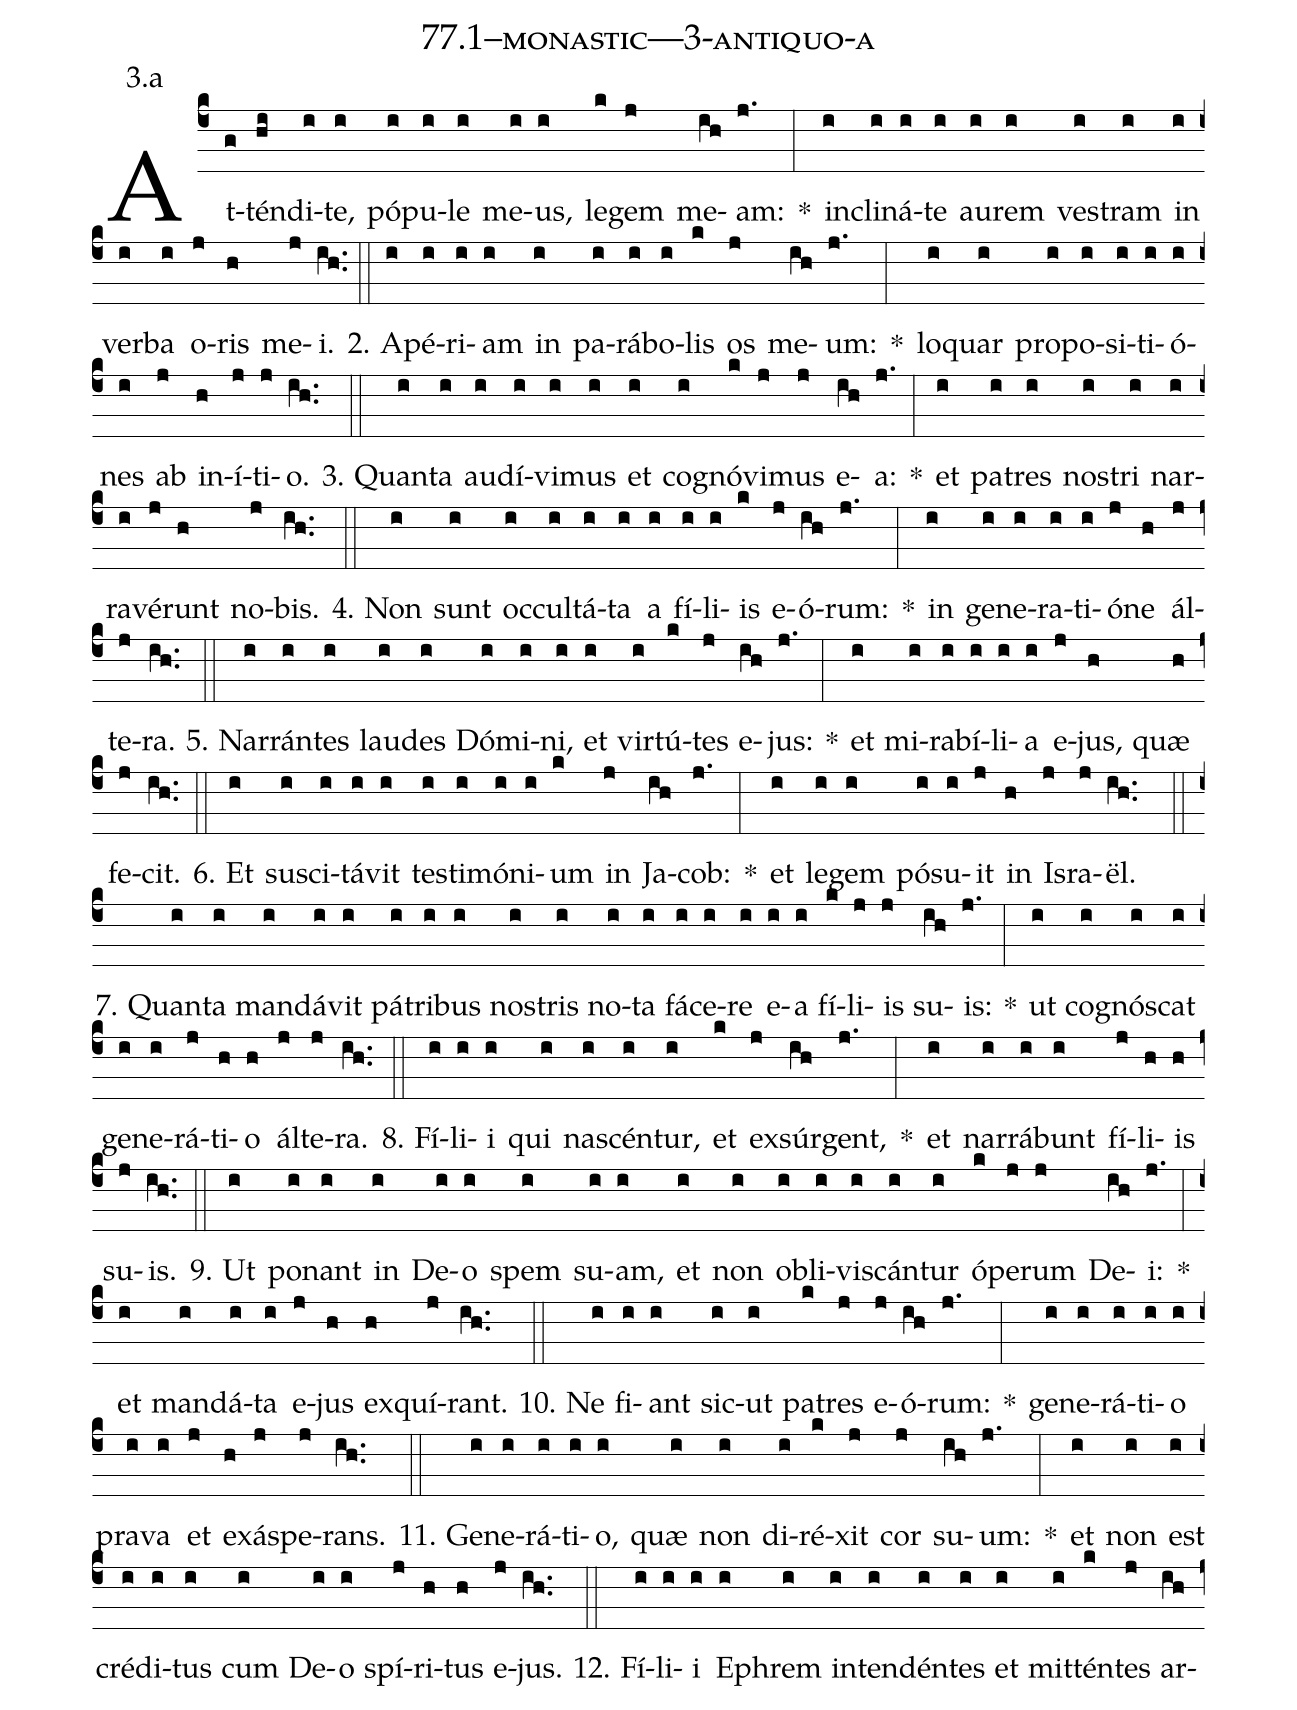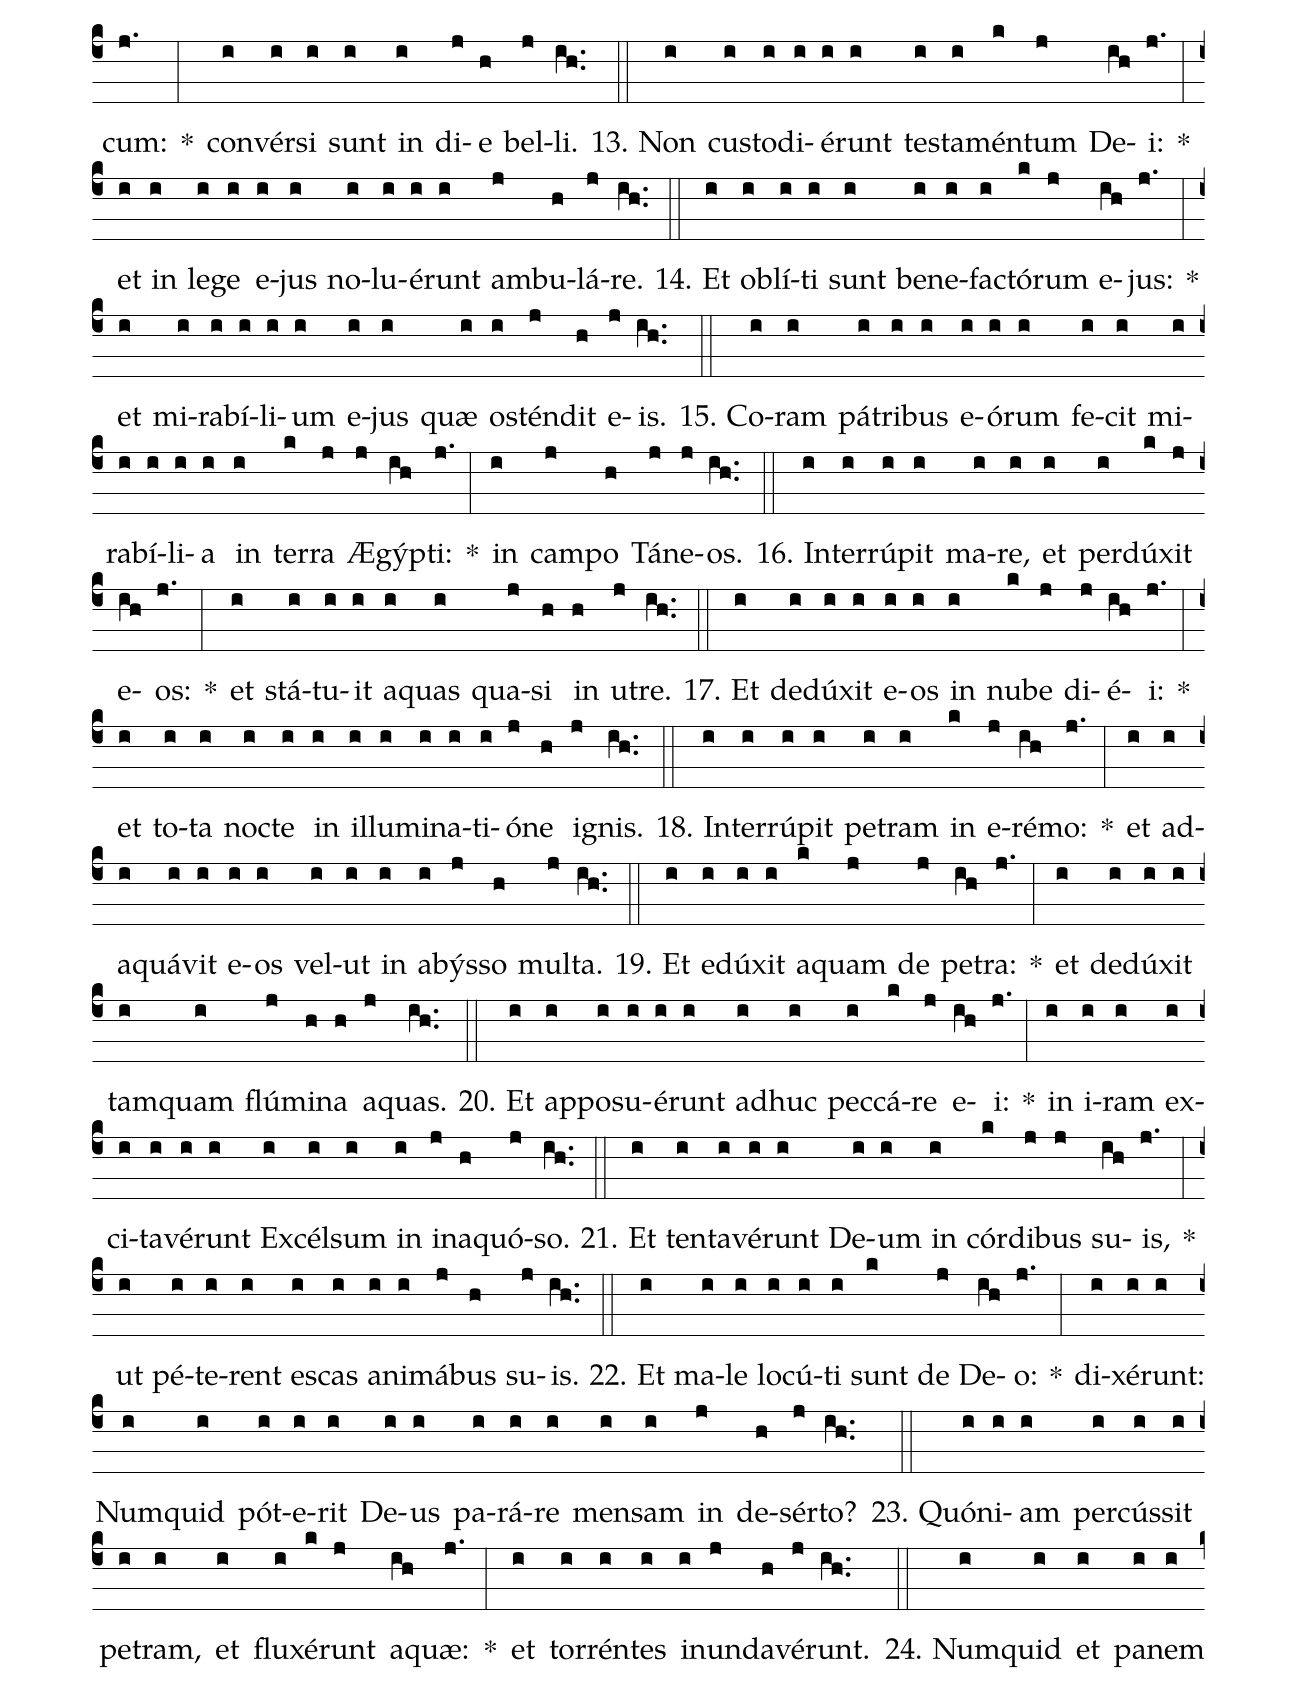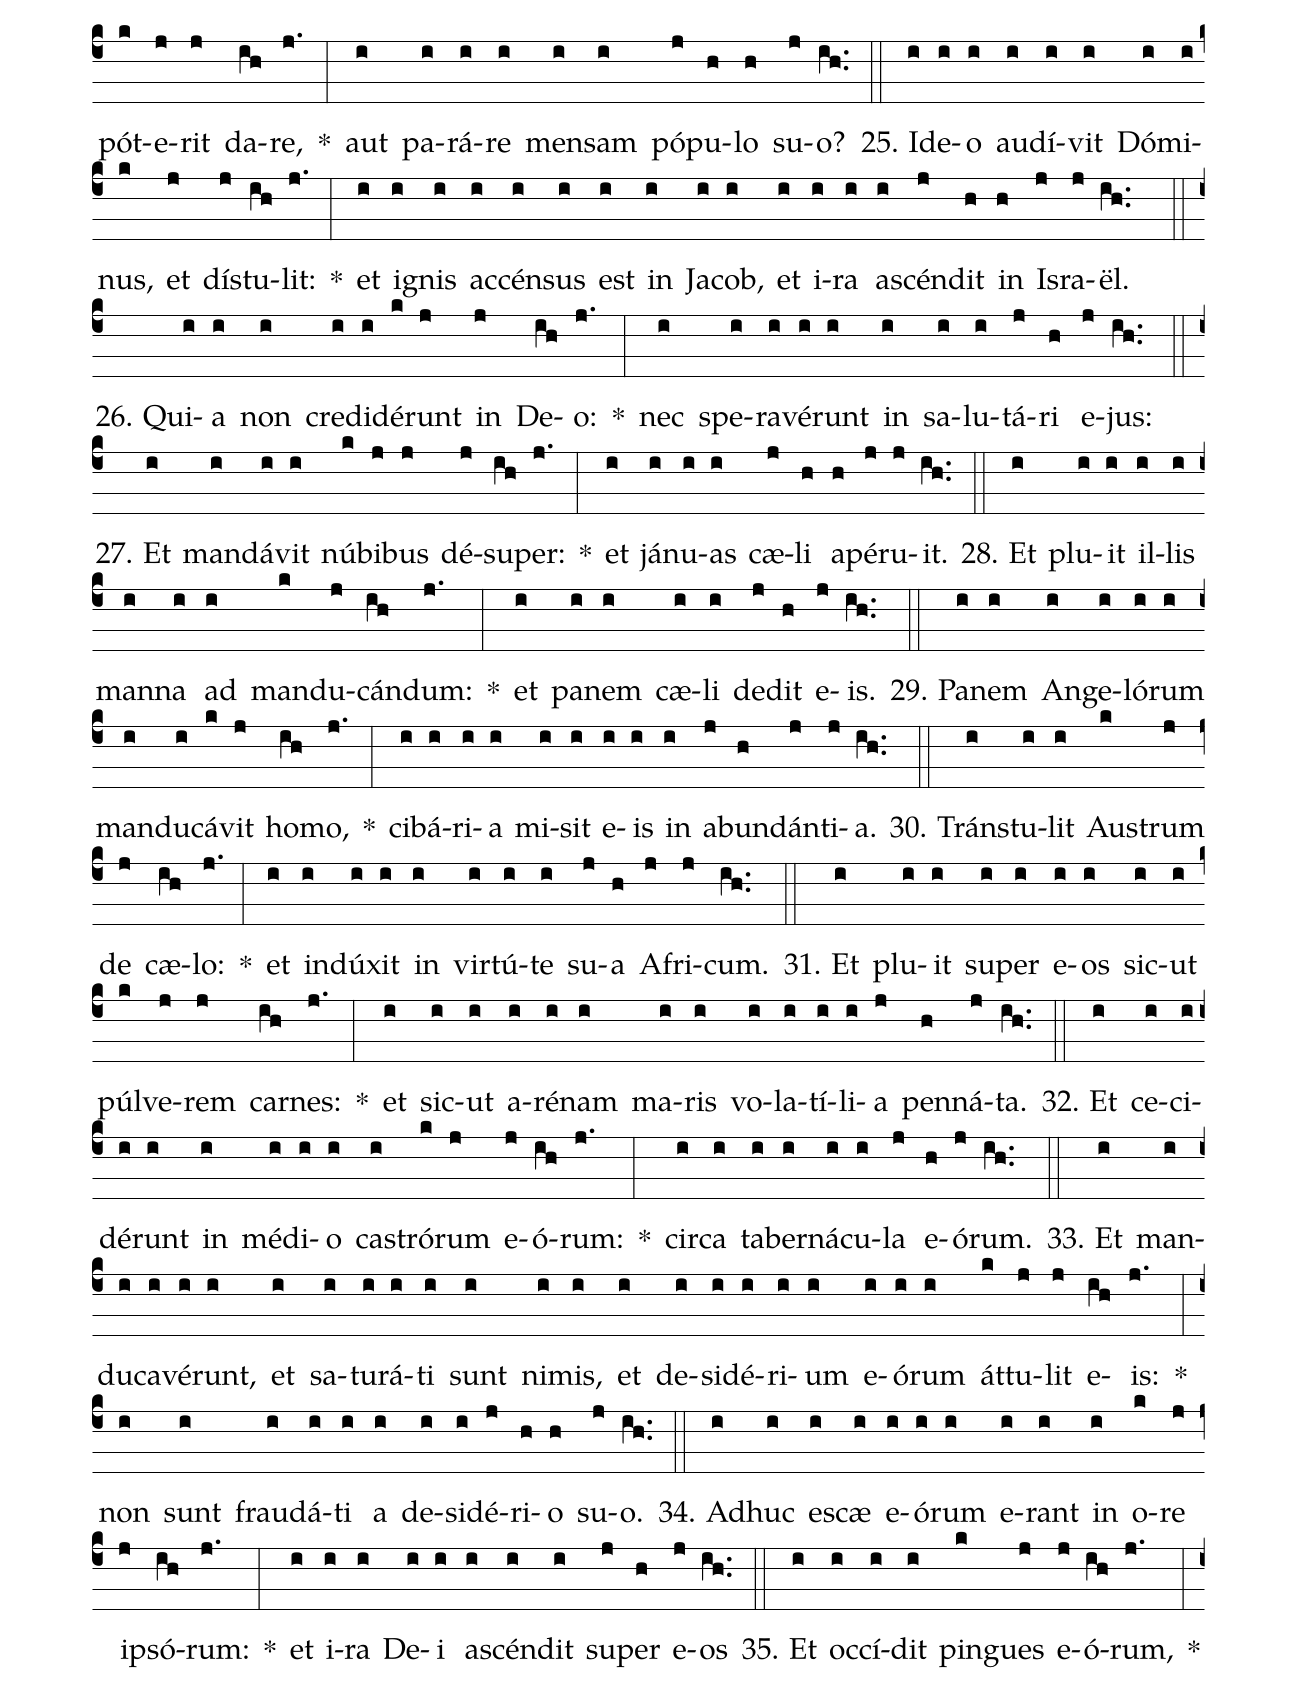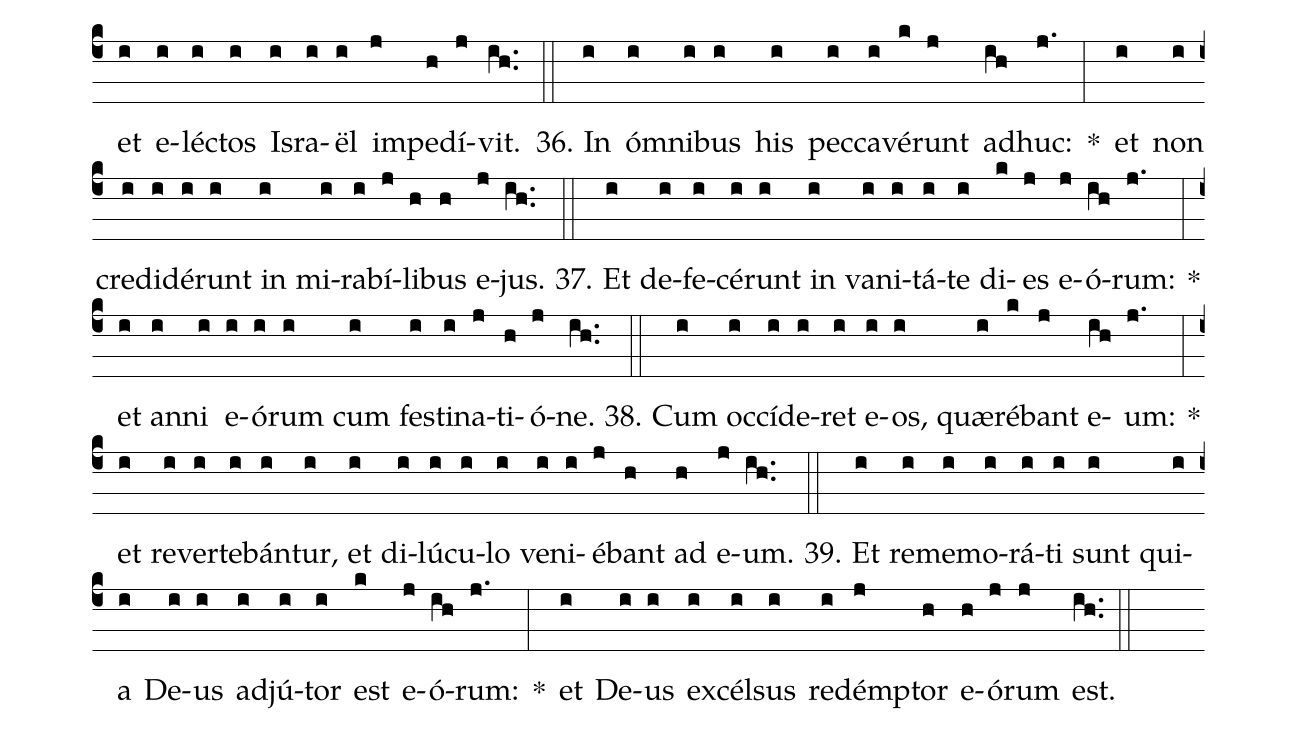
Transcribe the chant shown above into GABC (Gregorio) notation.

name: 77.1--monastic---3-antiquo-a;
annotation: 3.a;
%%
(c4)At(g)tén(hi)di(i)te,(i) pó(i)pu(i)le(i) me(i)us,(i) le(k)gem(j) me(ih)am:(j.) *(:) in(i)cli(i)ná(i)te(i) au(i)rem(i) ves(i)tram(i) in(i) ver(i)ba(i) o(j)ris(h) me(j)i.(ih..) (::)
2. A(i)pé(i)ri(i)am(i) in(i) pa(i)rá(i)bo(i)lis(k) os(j) me(ih)um:(j.) *(:) lo(i)quar(i) pro(i)po(i)si(i)ti(i)ó(i)nes(i) ab(j) in(h)í(j)ti(j)o.(ih..) (::)
3. Quan(i)ta(i) au(i)dí(i)vi(i)mus(i) et(i) co(i)gnó(k)vi(j)mus(j) e(ih)a:(j.) *(:) et(i) pa(i)tres(i) nos(i)tri(i) nar(i)ra(i)vé(j)runt(h) no(j)bis.(ih..) (::)
4. Non(i) sunt(i) oc(i)cul(i)tá(i)ta(i) a(i) fí(i)li(i)is(k) e(j)ó(ih)rum:(j.) *(:) in(i) ge(i)ne(i)ra(i)ti(i)ó(j)ne(h) ál(j)te(j)ra.(ih..) (::)
5. Nar(i)rán(i)tes(i) lau(i)des(i) Dó(i)mi(i)ni,(i) et(i) vir(i)tú(k)tes(j) e(ih)jus:(j.) *(:) et(i) mi(i)ra(i)bí(i)li(i)a(i) e(j)jus,(h) quæ(h) fe(j)cit.(ih..) (::)
6. Et(i) su(i)sci(i)tá(i)vit(i) tes(i)ti(i)mó(i)ni(i)um(k) in(j) Ja(ih)cob:(j.) *(:) et(i) le(i)gem(i) pó(i)su(i)it(j) in(h) Is(j)ra(j)ël.(ih..) (::)
7. Quan(i)ta(i) man(i)dá(i)vit(i) pá(i)tri(i)bus(i) nos(i)tris(i) no(i)ta(i) fá(i)ce(i)re(i) e(i)a(i) fí(k)li(j)is(j) su(ih)is:(j.) *(:) ut(i) co(i)gnós(i)cat(i) ge(i)ne(i)rá(j)ti(h)o(h) ál(j)te(j)ra.(ih..) (::)
8. Fí(i)li(i)i(i) qui(i) na(i)scén(i)tur,(i) et(k) ex(j)súr(ih)gent,(j.) *(:) et(i) nar(i)rá(i)bunt(i) fí(j)li(h)is(h) su(j)is.(ih..) (::)
9. Ut(i) po(i)nant(i) in(i) De(i)o(i) spem(i) su(i)am,(i) et(i) non(i) ob(i)li(i)vis(i)cán(i)tur(i) ó(k)pe(j)rum(j) De(ih)i:(j.) *(:) et(i) man(i)dá(i)ta(i) e(j)jus(h) ex(h)quí(j)rant.(ih..) (::)
10. Ne(i) fi(i)ant(i) sic(i)ut(i) pa(k)tres(j) e(j)ó(ih)rum:(j.) *(:) ge(i)ne(i)rá(i)ti(i)o(i) pra(i)va(i) et(j) ex(h)ás(j)pe(j)rans.(ih..) (::)
11. Ge(i)ne(i)rá(i)ti(i)o,(i) quæ(i) non(i) di(i)ré(k)xit(j) cor(j) su(ih)um:(j.) *(:) et(i) non(i) est(i) cré(i)di(i)tus(i) cum(i) De(i)o(i) spí(j)ri(h)tus(h) e(j)jus.(ih..) (::)
12. Fí(i)li(i)i(i) E(i)phrem(i) in(i)ten(i)dén(i)tes(i) et(i) mit(i)tén(k)tes(j) ar(ih)cum:(j.) *(:) con(i)vér(i)si(i) sunt(i) in(i) di(j)e(h) bel(j)li.(ih..) (::)
13. Non(i) cus(i)to(i)di(i)é(i)runt(i) tes(i)ta(i)mén(k)tum(j) De(ih)i:(j.) *(:) et(i) in(i) le(i)ge(i) e(i)jus(i) no(i)lu(i)é(i)runt(i) am(j)bu(h)lá(j)re.(ih..) (::)
14. Et(i) ob(i)lí(i)ti(i) sunt(i) be(i)ne(i)fac(i)tó(k)rum(j) e(ih)jus:(j.) *(:) et(i) mi(i)ra(i)bí(i)li(i)um(i) e(i)jus(i) quæ(i) os(i)tén(j)dit(h) e(j)is.(ih..) (::)
15. Co(i)ram(i) pá(i)tri(i)bus(i) e(i)ó(i)rum(i) fe(i)cit(i) mi(i)ra(i)bí(i)li(i)a(i) in(i) ter(k)ra(j) Æ(j)gýp(ih)ti:(j.) *(:) in(i) cam(j)po(h) Tá(j)ne(j)os.(ih..) (::)
16. In(i)ter(i)rú(i)pit(i) ma(i)re,(i) et(i) per(i)dú(k)xit(j) e(ih)os:(j.) *(:) et(i) stá(i)tu(i)it(i) a(i)quas(i) qua(j)si(h) in(h) u(j)tre.(ih..) (::)
17. Et(i) de(i)dú(i)xit(i) e(i)os(i) in(i) nu(k)be(j) di(j)é(ih)i:(j.) *(:) et(i) to(i)ta(i) noc(i)te(i) in(i) il(i)lu(i)mi(i)na(i)ti(i)ó(j)ne(h) i(j)gnis.(ih..) (::)
18. In(i)ter(i)rú(i)pit(i) pe(i)tram(i) in(k) e(j)ré(ih)mo:(j.) *(:) et(i) ad(i)a(i)quá(i)vit(i) e(i)os(i) vel(i)ut(i) in(i) a(i)býs(j)so(h) mul(j)ta.(ih..) (::)
19. Et(i) e(i)dú(i)xit(i) a(k)quam(j) de(j) pe(ih)tra:(j.) *(:) et(i) de(i)dú(i)xit(i) tam(i)quam(i) flú(j)mi(h)na(h) a(j)quas.(ih..) (::)
20. Et(i) ap(i)po(i)su(i)é(i)runt(i) ad(i)huc(i) pec(i)cá(k)re(j) e(ih)i:(j.) *(:) in(i) i(i)ram(i) ex(i)ci(i)ta(i)vé(i)runt(i) Ex(i)cél(i)sum(i) in(i) in(j)a(h)quó(j)so.(ih..) (::)
21. Et(i) ten(i)ta(i)vé(i)runt(i) De(i)um(i) in(i) cór(k)di(j)bus(j) su(ih)is,(j.) *(:) ut(i) pé(i)te(i)rent(i) es(i)cas(i) a(i)ni(i)má(j)bus(h) su(j)is.(ih..) (::)
22. Et(i) ma(i)le(i) lo(i)cú(i)ti(i) sunt(k) de(j) De(ih)o:(j.) *(:) di(i)xé(i)runt:(i) Num(i)quid(i) pót(i)e(i)rit(i) De(i)us(i) pa(i)rá(i)re(i) men(i)sam(i) in(j) de(h)sér(j)to?(ih..) (::)
23. Quón(i)i(i)am(i) per(i)cús(i)sit(i) pe(i)tram,(i) et(i) flu(i)xé(k)runt(j) a(ih)quæ:(j.) *(:) et(i) tor(i)rén(i)tes(i) in(i)un(j)da(h)vé(j)runt.(ih..) (::)
24. Num(i)quid(i) et(i) pa(i)nem(i) pót(k)e(j)rit(j) da(ih)re,(j.) *(:) aut(i) pa(i)rá(i)re(i) men(i)sam(i) pó(j)pu(h)lo(h) su(j)o?(ih..) (::)
25. Id(i)e(i)o(i) au(i)dí(i)vit(i) Dó(i)mi(i)nus,(k) et(j) dís(j)tu(ih)lit:(j.) *(:) et(i) i(i)gnis(i) ac(i)cén(i)sus(i) est(i) in(i) Ja(i)cob,(i) et(i) i(i)ra(i) a(i)scén(j)dit(h) in(h) Is(j)ra(j)ël.(ih..) (::)
26. Qui(i)a(i) non(i) cre(i)di(i)dé(k)runt(j) in(j) De(ih)o:(j.) *(:) nec(i) spe(i)ra(i)vé(i)runt(i) in(i) sa(i)lu(i)tá(j)ri(h) e(j)jus:(ih..) (::)
27. Et(i) man(i)dá(i)vit(i) nú(k)bi(j)bus(j) dé(j)su(ih)per:(j.) *(:) et(i) já(i)nu(i)as(i) cæ(j)li(h) a(h)pé(j)ru(j)it.(ih..) (::)
28. Et(i) plu(i)it(i) il(i)lis(i) man(i)na(i) ad(i) man(k)du(j)cán(ih)dum:(j.) *(:) et(i) pa(i)nem(i) cæ(i)li(i) de(j)dit(h) e(j)is.(ih..) (::)
29. Pa(i)nem(i) An(i)ge(i)ló(i)rum(i) man(i)du(i)cá(k)vit(j) ho(ih)mo,(j.) *(:) ci(i)bá(i)ri(i)a(i) mi(i)sit(i) e(i)is(i) in(i) ab(j)un(h)dán(j)ti(j)a.(ih..) (::)
30. Tráns(i)tu(i)lit(i) Aus(k)trum(j) de(j) cæ(ih)lo:(j.) *(:) et(i) in(i)dú(i)xit(i) in(i) vir(i)tú(i)te(i) su(j)a(h) A(j)fri(j)cum.(ih..) (::)
31. Et(i) plu(i)it(i) su(i)per(i) e(i)os(i) sic(i)ut(i) púl(k)ve(j)rem(j) car(ih)nes:(j.) *(:) et(i) sic(i)ut(i) a(i)ré(i)nam(i) ma(i)ris(i) vo(i)la(i)tí(i)li(i)a(j) pen(h)ná(j)ta.(ih..) (::)
32. Et(i) ce(i)ci(i)dé(i)runt(i) in(i) mé(i)di(i)o(i) cas(i)tró(k)rum(j) e(j)ó(ih)rum:(j.) *(:) cir(i)ca(i) ta(i)ber(i)ná(i)cu(i)la(j) e(h)ó(j)rum.(ih..) (::)
33. Et(i) man(i)du(i)ca(i)vé(i)runt,(i) et(i) sa(i)tu(i)rá(i)ti(i) sunt(i) ni(i)mis,(i) et(i) de(i)si(i)dé(i)ri(i)um(i) e(i)ó(i)rum(i) át(k)tu(j)lit(j) e(ih)is:(j.) *(:) non(i) sunt(i) frau(i)dá(i)ti(i) a(i) de(i)si(i)dé(j)ri(h)o(h) su(j)o.(ih..) (::)
34. Ad(i)huc(i) e(i)scæ(i) e(i)ó(i)rum(i) e(i)rant(i) in(i) o(k)re(j) ip(j)só(ih)rum:(j.) *(:) et(i) i(i)ra(i) De(i)i(i) a(i)scén(i)dit(i) su(j)per(h) e(j)os(ih..) (::)
35. Et(i) oc(i)cí(i)dit(i) pin(k)gues(j) e(j)ó(ih)rum,(j.) *(:) et(i) e(i)léc(i)tos(i) Is(i)ra(i)ël(i) im(j)pe(h)dí(j)vit.(ih..) (::)
36. In(i) óm(i)ni(i)bus(i) his(i) pec(i)ca(i)vé(k)runt(j) ad(ih)huc:(j.) *(:) et(i) non(i) cre(i)di(i)dé(i)runt(i) in(i) mi(i)ra(i)bí(j)li(h)bus(h) e(j)jus.(ih..) (::)
37. Et(i) de(i)fe(i)cé(i)runt(i) in(i) va(i)ni(i)tá(i)te(i) di(k)es(j) e(j)ó(ih)rum:(j.) *(:) et(i) an(i)ni(i) e(i)ó(i)rum(i) cum(i) fes(i)ti(i)na(j)ti(h)ó(j)ne.(ih..) (::)
38. Cum(i) oc(i)cí(i)de(i)ret(i) e(i)os,(i) quæ(i)ré(k)bant(j) e(ih)um:(j.) *(:) et(i) re(i)ver(i)te(i)bán(i)tur,(i) et(i) di(i)lú(i)cu(i)lo(i) ve(i)ni(i)é(j)bant(h) ad(h) e(j)um.(ih..) (::)
39. Et(i) re(i)me(i)mo(i)rá(i)ti(i) sunt(i) qui(i)a(i) De(i)us(i) ad(i)jú(i)tor(i) est(k) e(j)ó(ih)rum:(j.) *(:) et(i) De(i)us(i) ex(i)cél(i)sus(i) red(i)émp(j)tor(h) e(h)ó(j)rum(j) est.(ih..) (::)
